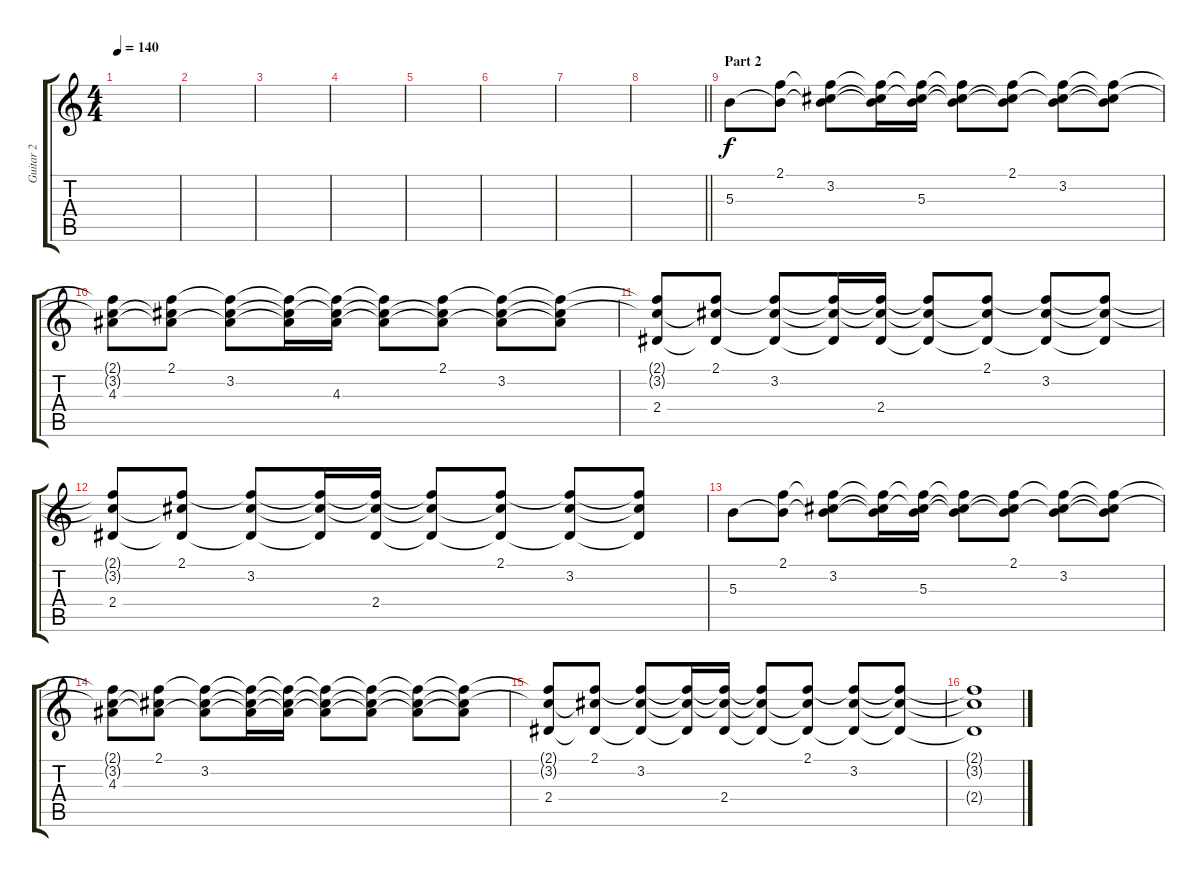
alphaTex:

\track ("Guitar 2" "Guitar 2") {instrument acousticguitarsteel}
\staff {score tabs}
\tuning (Eb4 Bb3 Gb3 Db3 Ab2 Eb2) {hide}
\ts (4 4)
\tempo 140
\clef g2
\ks c
|
|
|
|
|
|
|
\barLineRight lightlight
|
\section ("" "Part 2")
5.3.8 (2.1 5.3{t}).8 (2.1{t} 3.2 5.3{t}).8 (2.1{t} 3.2{t} 5.3{t}).16 (2.1{t} 3.2{t} 5.3).16 (2.1{t} 3.2{t} 5.3{t}).8 (2.1 3.2{t} 5.3{t}).8 (2.1{t} 3.2 5.3{t}).8 (2.1{t} 3.2{t} 5.3{t}).8 |
(2.1{t} 3.2{t} 4.3).8 (2.1 3.2{t} 4.3{t}).8 (2.1{t} 3.2 4.3{t}).8 (2.1{t} 3.2{t} 4.3{t}).16 (2.1{t} 3.2{t} 4.3).16 (2.1{t} 3.2{t} 4.3{t}).8 (2.1 3.2{t} 4.3{t}).8 (2.1{t} 3.2 4.3{t}).8 (2.1{t} 3.2{t} 4.3{t}).8 |
(2.1{t} 3.2{t} 2.4).8 (2.1 3.2{t} 2.4{t}).8 (2.1{t} 3.2 2.4{t}).8 (2.1{t} 3.2{t} 2.4{t}).16 (2.1{t} 3.2{t} 2.4).16 (2.1{t} 3.2{t} 2.4{t}).8 (2.1 3.2{t} 2.4{t}).8 (2.1{t} 3.2 2.4{t}).8 (2.1{t} 3.2{t} 2.4{t}).8 |
(2.1{t} 3.2{t} 2.4).8 (2.1 3.2{t} 2.4{t}).8 (2.1{t} 3.2 2.4{t}).8 (2.1{t} 3.2{t} 2.4{t}).16 (2.1{t} 3.2{t} 2.4).16 (2.1{t} 3.2{t} 2.4{t}).8 (2.1 3.2{t} 2.4{t}).8 (2.1{t} 3.2 2.4{t}).8 (2.1{t} 3.2{t} 2.4{t}).8 |
5.3.8 (2.1 5.3{t}).8 (2.1{t} 3.2 5.3{t}).8 (2.1{t} 3.2{t} 5.3{t}).16 (2.1{t} 3.2{t} 5.3).16 (2.1{t} 3.2{t} 5.3{t}).8 (2.1 3.2{t} 5.3{t}).8 (2.1{t} 3.2 5.3{t}).8 (2.1{t} 3.2{t} 5.3{t}).8 |
(2.1{t} 3.2{t} 4.3).8 (2.1 3.2{t} 4.3{t}).8 (2.1{t} 3.2 4.3{t}).8 (2.1{t} 3.2{t} 4.3{t}).16 (2.1{t} 3.2{t} 4.3{t}).16 (2.1{t} 3.2{t} 4.3{t}).8 (2.1{t} 3.2{t} 4.3{t}).8 (2.1{t} 3.2{t} 4.3{t}).8 (2.1{t} 3.2{t} 4.3{t}).8 |
(2.1{t} 3.2{t} 2.4).8 (2.1 3.2{t} 2.4{t}).8 (2.1{t} 3.2 2.4{t}).8 (2.1{t} 3.2{t} 2.4{t}).16 (2.1{t} 3.2{t} 2.4).16 (2.1{t} 3.2{t} 2.4{t}).8 (2.1 3.2{t} 2.4{t}).8 (2.1{t} 3.2 2.4{t}).8 (2.1{t} 3.2{t} 2.4{t}).8 |
(2.1{t} 3.2{t} 2.4{t}).1
